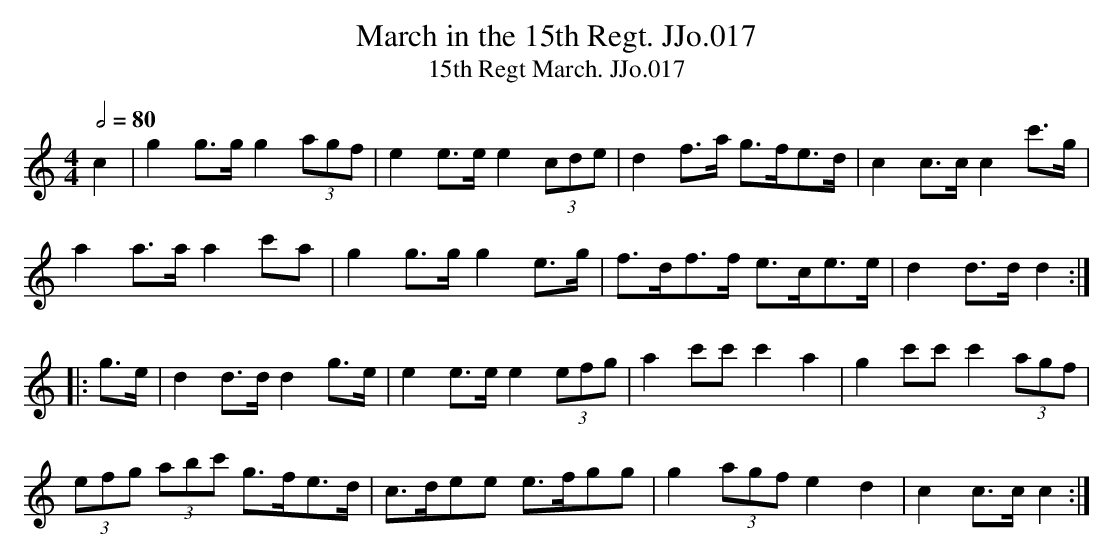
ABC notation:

X:1
T:March in the 15th Regt. JJo.017
T: 15th Regt March. JJo.017
M:4/4
L:1/8
Q:1/2=80
K:C major
c2|g2g>gg2(3agf|e2e>ee2(3cde|d2f>a g>fe>d|c2c>cc2 c'>g|!
a2a>aa2c'a|g2g>gg2e>g|f>df>f e>ce>e|d2d>dd2::!
g>e|d2d>dd2 g>e|e2e>ee2(3efg|a2c'c'c'2a2|g2c'c'c'2(3agf|!
(3efg (3abc' g>fe>d|c>dee e>fgg|g2(3agf e2d2|c2c>cc2:|
